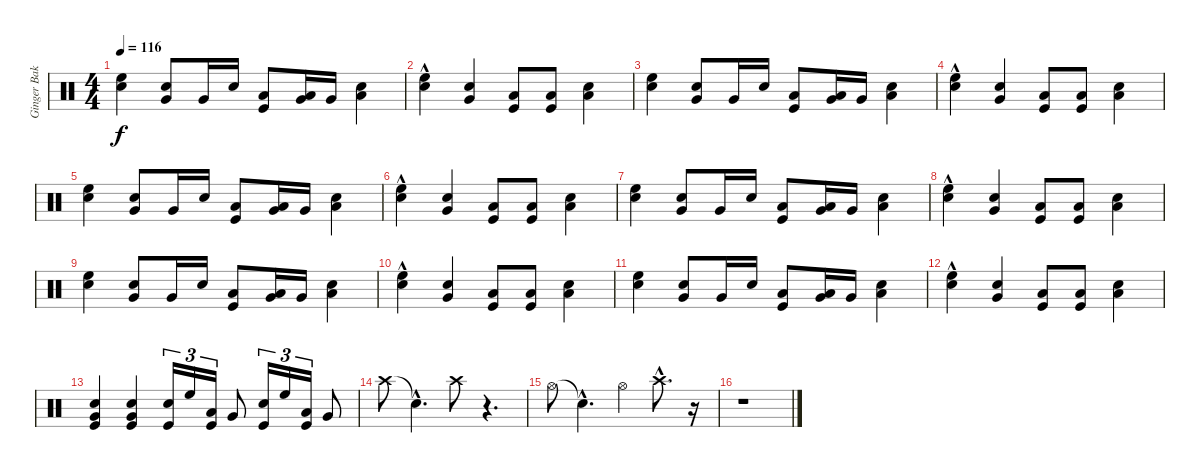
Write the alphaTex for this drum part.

\track ("Ginger Baker" "Ginger Bak") {instrument percussion}
\staff {score}
\articulation defaults
\ts (4 4)
\tempo 116
\clef neutral
\ks c
("Electric Snare (hit)" "High Floor Tom (hit)").4{dy f} ("Electric Snare (hit)" "Very Low Tom (hit)").8 "Very Low Tom (hit)".16 "Electric Snare (hit)".16 ("Low Tom (hit)" "Kick (hit)").8 ("Low Tom (hit)" "Very Low Tom (hit)").16 "Very Low Tom (hit)".16 ("Snare (hit) 2" "Low Tom (hit)").4 |
("Electric Snare (hit)"{hac} "High Floor Tom (hit)").4 ("Electric Snare (hit)" "Very Low Tom (hit)").4 ("Low Tom (hit)" "Kick (hit)").8 ("Low Tom (hit)" "Kick (hit)").8 ("Snare (hit) 2" "Low Tom (hit)").4 |
("Electric Snare (hit)" "High Floor Tom (hit)").4 ("Electric Snare (hit)" "Very Low Tom (hit)").8 "Very Low Tom (hit)".16 "Electric Snare (hit)".16 ("Low Tom (hit)" "Kick (hit)").8 ("Low Tom (hit)" "Very Low Tom (hit)").16 "Very Low Tom (hit)".16 ("Snare (hit) 2" "Low Tom (hit)").4 |
("Electric Snare (hit)"{hac} "High Floor Tom (hit)").4 ("Electric Snare (hit)" "Very Low Tom (hit)").4 ("Low Tom (hit)" "Kick (hit)").8 ("Low Tom (hit)" "Kick (hit)").8 ("Snare (hit) 2" "Low Tom (hit)").4 |
("Electric Snare (hit)" "High Floor Tom (hit)").4 ("Electric Snare (hit)" "Very Low Tom (hit)").8 "Very Low Tom (hit)".16 "Electric Snare (hit)".16 ("Low Tom (hit)" "Kick (hit)").8 ("Low Tom (hit)" "Very Low Tom (hit)").16 "Very Low Tom (hit)".16 ("Snare (hit) 2" "Low Tom (hit)").4 |
("Electric Snare (hit)"{hac} "High Floor Tom (hit)").4 ("Electric Snare (hit)" "Very Low Tom (hit)").4 ("Low Tom (hit)" "Kick (hit)").8 ("Low Tom (hit)" "Kick (hit)").8 ("Snare (hit) 2" "Low Tom (hit)").4 |
("Electric Snare (hit)" "High Floor Tom (hit)").4 ("Electric Snare (hit)" "Very Low Tom (hit)").8 "Very Low Tom (hit)".16 "Electric Snare (hit)".16 ("Low Tom (hit)" "Kick (hit)").8 ("Low Tom (hit)" "Very Low Tom (hit)").16 "Very Low Tom (hit)".16 ("Snare (hit) 2" "Low Tom (hit)").4 |
("Electric Snare (hit)"{hac} "High Floor Tom (hit)").4 ("Electric Snare (hit)" "Very Low Tom (hit)").4 ("Low Tom (hit)" "Kick (hit)").8 ("Low Tom (hit)" "Kick (hit)").8 ("Snare (hit) 2" "Low Tom (hit)").4 |
("Electric Snare (hit)" "High Floor Tom (hit)").4 ("Electric Snare (hit)" "Very Low Tom (hit)").8 "Very Low Tom (hit)".16 "Electric Snare (hit)".16 ("Low Tom (hit)" "Kick (hit)").8 ("Low Tom (hit)" "Very Low Tom (hit)").16 "Very Low Tom (hit)".16 ("Snare (hit) 2" "Low Tom (hit)").4 |
("Electric Snare (hit)"{hac} "High Floor Tom (hit)").4 ("Electric Snare (hit)" "Very Low Tom (hit)").4 ("Low Tom (hit)" "Kick (hit)").8 ("Low Tom (hit)" "Kick (hit)").8 ("Snare (hit) 2" "Low Tom (hit)").4 |
("Electric Snare (hit)" "High Floor Tom (hit)").4 ("Electric Snare (hit)" "Very Low Tom (hit)").8 "Very Low Tom (hit)".16 "Electric Snare (hit)".16 ("Low Tom (hit)" "Kick (hit)").8 ("Low Tom (hit)" "Very Low Tom (hit)").16 "Very Low Tom (hit)".16 ("Snare (hit) 2" "Low Tom (hit)").4 |
("Electric Snare (hit)"{hac} "High Floor Tom (hit)").4 ("Electric Snare (hit)" "Very Low Tom (hit)").4 ("Low Tom (hit)" "Kick (hit)").8 ("Low Tom (hit)" "Kick (hit)").8 ("Snare (hit) 2" "Low Tom (hit)").4 |
("Snare (hit) 2" "Very Low Tom (hit)" "Kick (hit)").4 ("Snare (hit) 2" "Very Low Tom (hit)" "Kick (hit)").4 ("Electric Snare (hit)" "Kick (hit)").16{tu (3 2)} "High Floor Tom (hit)".16{tu (3 2)} ("Low Tom (hit)" "Kick (hit)").16{tu (3 2)} "Very Low Tom (hit)".8 ("Electric Snare (hit)" "Kick (hit)").16{tu (3 2)} "High Floor Tom (hit)".16{tu (3 2)} ("Low Tom (hit)" "Kick (hit)").16{tu (3 2)} "Very Low Tom (hit)".8 |
"Crash high (hit)".8 "Snare (hit)"{hac t}.4{d} "Crash high (hit)".8 r.4{d} |
"Hi-Hat (open)".8 "Snare (hit)"{hac t}.4{d} "Hi-Hat (open)".4 "Crash high (hit)"{hac}.8{d} r.16 |
r.1
